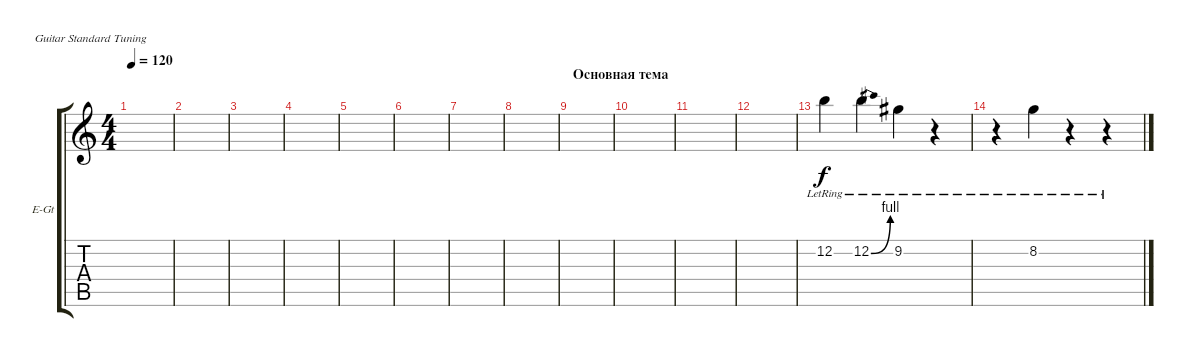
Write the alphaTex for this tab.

\defaultSystemsLayout 4
\bracketExtendMode groupsimilarinstruments
\firstSystemTrackNameOrientation horizontal
\otherSystemsTrackNameOrientation horizontal
\track ("Electric Guitar" "E-Gt") {instrument electricguitarclean}
\staff {score tabs}
\tuning (E4 B3 G3 D3 A2 E2)
\ts (4 4)
\tempo 120
\clef g2
\scale
0.333333
\ks c
|
\scale
0.333333 |
\scale
0.333333 |
\scale
0.333333 |
\scale
0.333333 |
\scale
0.333333 |
\scale
0.333333 |
\scale
0.333333 |
\section ("" "Основная тема")
\scale
0.333333 |
\scale
0.333333 |
\scale
0.333333 |
\scale
0.333333 |
\scale
0.333333 12.2{lr}.4 12.2{be (bend 0 0 59.4 4) lr}.4 9.2{lr}.4 r.4 |
\scale
0.333333 r.4 8.2{lr}.4 r.4 r.4 |
\scale
0.333333 |
\scale
0.333333
